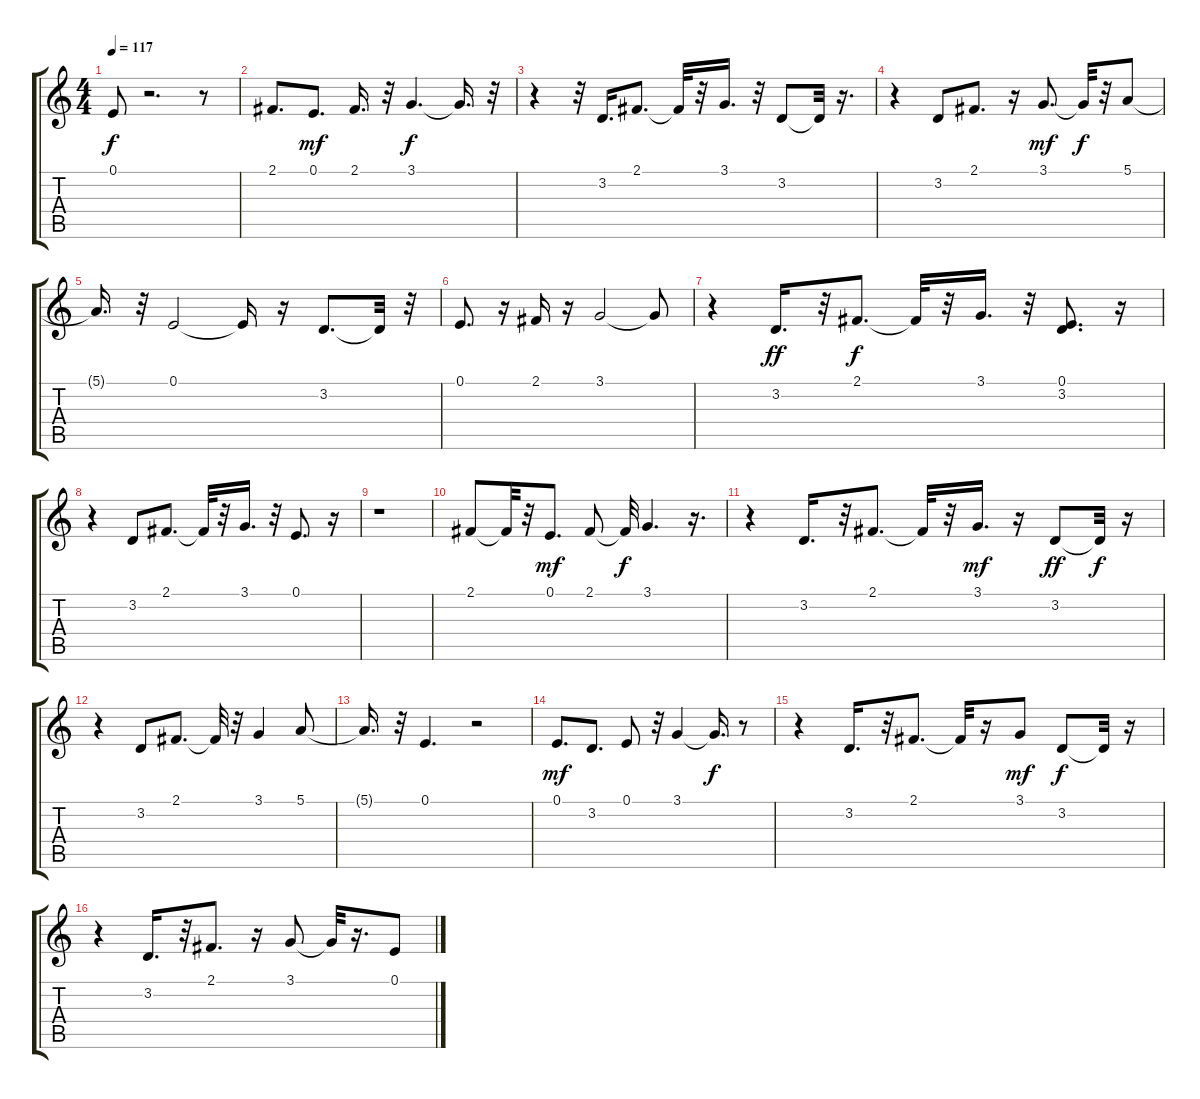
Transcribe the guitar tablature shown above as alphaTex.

\track "" {instrument pad7halo}
\staff {score tabs}
\tuning (E4 B3 G3 D3 A2 E2) {hide}
\ts (4 4)
\tempo 117
\clef g2
\ks c
0.1{t}.8{dy f} r.2{d} r.8 |
2.1.8{d} 0.1.8{d dy mf} 2.1.16{d} r.32 3.1.4{d dy f} 3.1{t}.16{d} r.32 |
r.4 r.32 3.2.16{d} 2.1.8{d} 2.1{t}.32 r.32 3.1.16{d} r.32 3.2.8 3.2{t}.32 r.16{d} |
r.4 3.2.8 2.1.8{d} r.16 3.1.8{d dy mf} 3.1{t}.32{dy f} r.32 5.1.8 |
5.1{t}.16{d} r.32 0.1.2 0.1{t}.16 r.16 3.2.8{d} 3.2{t}.32 r.32 |
0.1.8{d} r.16 2.1.16 r.16 3.1.2 3.1{t}.8 |
r.4 3.2.16{d dy ff} r.32 2.1.8{d dy f} 2.1{t}.32 r.32 3.1.16{d} r.32 (0.1 3.2).8{d} r.16 |
r.4 3.2.8 2.1.8{d} 2.1{t}.32 r.32 3.1.16{d} r.32 0.1.8{d} r.16 |
r.1 |
2.1.8 2.1{t}.32 r.32 0.1.8{d dy mf} 2.1.8 2.1{t}.32{dy f} 3.1.4{d} r.16{d} |
r.4 3.2.16{d} r.32 2.1.8{d} 2.1{t}.32 r.32 3.1.16{d dy mf} r.16 3.2.8{dy ff} 3.2{t}.32{dy f} r.16 |
r.4 3.2.8 2.1.8{d} 2.1{t}.32 r.32 3.1.4 5.1.8 |
5.1{t}.16{d} r.32 0.1.4{d} r.2 |
0.1.8{d dy mf} 3.2.8{d} 0.1.8 r.32 3.1.4 3.1{t}.16{d dy f} r.8 |
r.4 3.2.16{d} r.32 2.1.8{d} 2.1{t}.32 r.16 3.1.8{dy mf} 3.2.8{dy f} 3.2{t}.32 r.16 |
r.4 3.2.16{d} r.32 2.1.8{d} r.16 3.1.8 3.1{t}.32 r.16{d} 0.1.8
